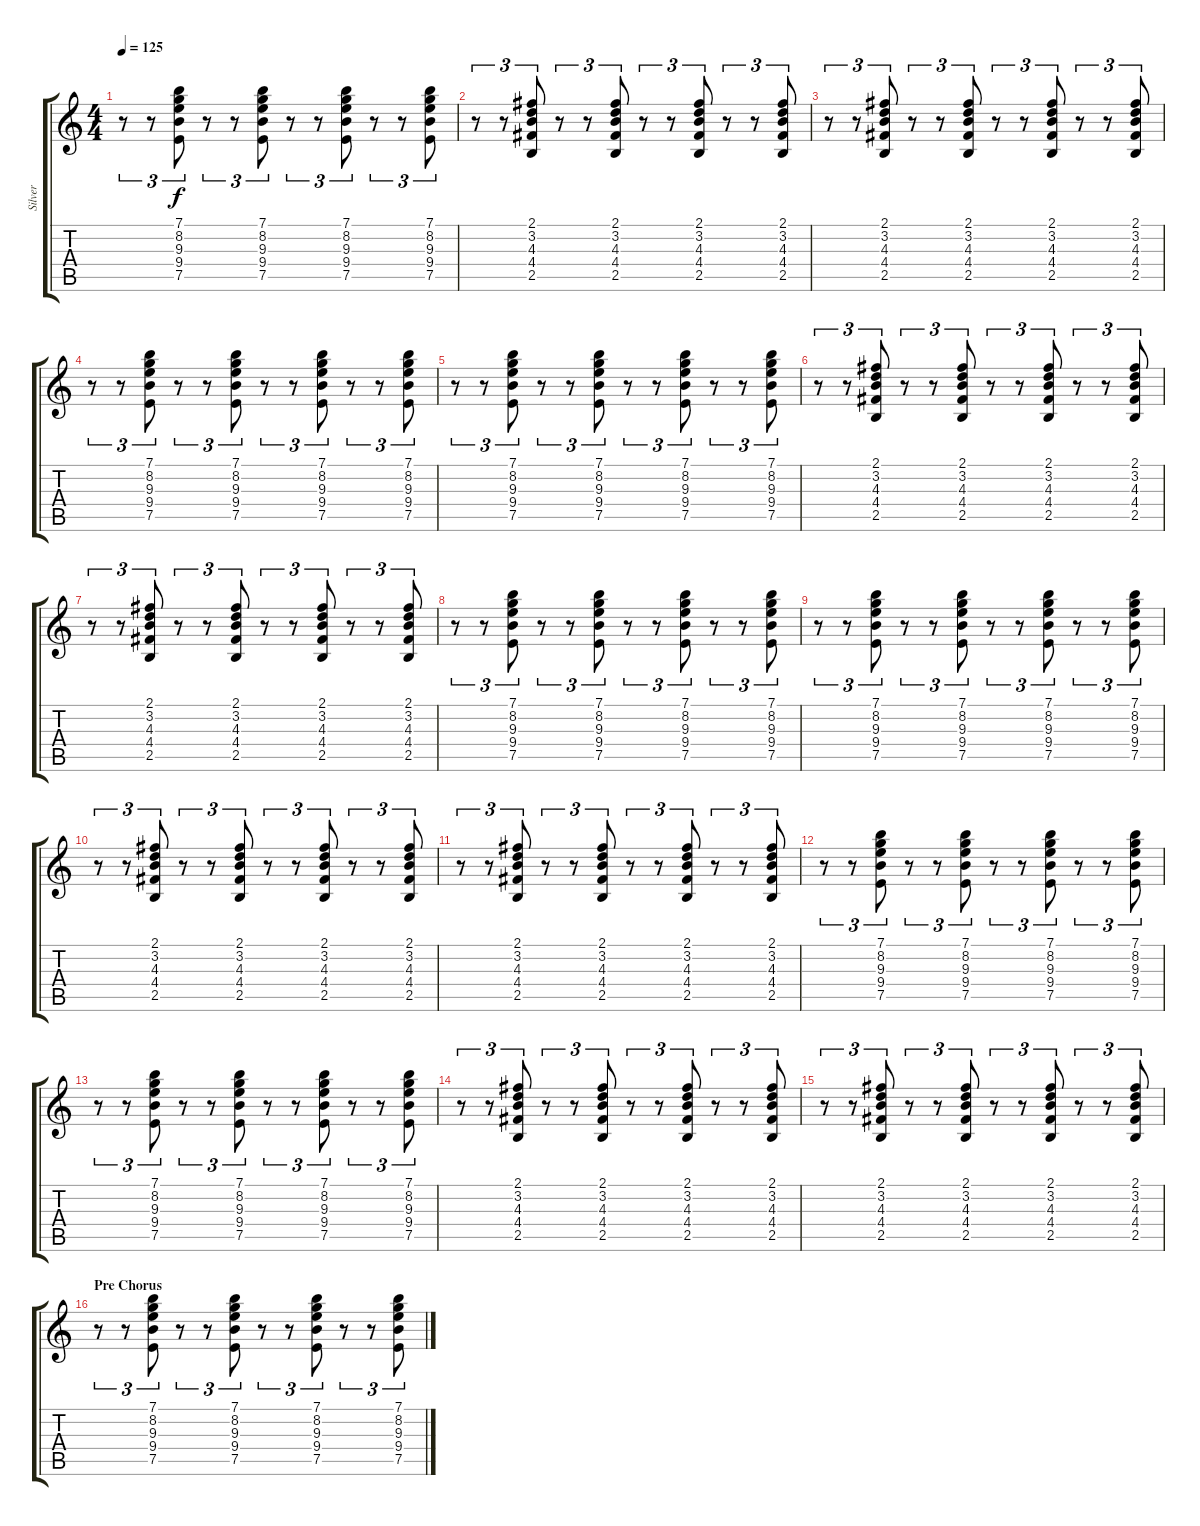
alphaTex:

\track ("Silver" "Silver") {instrument distortionguitar}
\staff {score tabs}
\tuning (E4 B3 G3 D3 A2 E2) {hide}
\ts (4 4)
\tempo 125
\clef g2
\ks c
r.8{tu (3 2) dy f} r.8{tu (3 2)} (7.1 8.2 9.3 9.4 7.5).8{tu (3 2)} r.8{tu (3 2)} r.8{tu (3 2)} (7.1 8.2 9.3 9.4 7.5).8{tu (3 2)} r.8{tu (3 2)} r.8{tu (3 2)} (7.1 8.2 9.3 9.4 7.5).8{tu (3 2)} r.8{tu (3 2)} r.8{tu (3 2)} (7.1 8.2 9.3 9.4 7.5).8{tu (3 2)} |
r.8{tu (3 2)} r.8{tu (3 2)} (2.1 3.2 4.3 4.4 2.5).8{tu (3 2)} r.8{tu (3 2)} r.8{tu (3 2)} (2.1 3.2 4.3 4.4 2.5).8{tu (3 2)} r.8{tu (3 2)} r.8{tu (3 2)} (2.1 3.2 4.3 4.4 2.5).8{tu (3 2)} r.8{tu (3 2)} r.8{tu (3 2)} (2.1 3.2 4.3 4.4 2.5).8{tu (3 2)} |
r.8{tu (3 2)} r.8{tu (3 2)} (2.1 3.2 4.3 4.4 2.5).8{tu (3 2)} r.8{tu (3 2)} r.8{tu (3 2)} (2.1 3.2 4.3 4.4 2.5).8{tu (3 2)} r.8{tu (3 2)} r.8{tu (3 2)} (2.1 3.2 4.3 4.4 2.5).8{tu (3 2)} r.8{tu (3 2)} r.8{tu (3 2)} (2.1 3.2 4.3 4.4 2.5).8{tu (3 2)} |
r.8{tu (3 2)} r.8{tu (3 2)} (7.1 8.2 9.3 9.4 7.5).8{tu (3 2)} r.8{tu (3 2)} r.8{tu (3 2)} (7.1 8.2 9.3 9.4 7.5).8{tu (3 2)} r.8{tu (3 2)} r.8{tu (3 2)} (7.1 8.2 9.3 9.4 7.5).8{tu (3 2)} r.8{tu (3 2)} r.8{tu (3 2)} (7.1 8.2 9.3 9.4 7.5).8{tu (3 2)} |
r.8{tu (3 2)} r.8{tu (3 2)} (7.1 8.2 9.3 9.4 7.5).8{tu (3 2)} r.8{tu (3 2)} r.8{tu (3 2)} (7.1 8.2 9.3 9.4 7.5).8{tu (3 2)} r.8{tu (3 2)} r.8{tu (3 2)} (7.1 8.2 9.3 9.4 7.5).8{tu (3 2)} r.8{tu (3 2)} r.8{tu (3 2)} (7.1 8.2 9.3 9.4 7.5).8{tu (3 2)} |
r.8{tu (3 2)} r.8{tu (3 2)} (2.1 3.2 4.3 4.4 2.5).8{tu (3 2)} r.8{tu (3 2)} r.8{tu (3 2)} (2.1 3.2 4.3 4.4 2.5).8{tu (3 2)} r.8{tu (3 2)} r.8{tu (3 2)} (2.1 3.2 4.3 4.4 2.5).8{tu (3 2)} r.8{tu (3 2)} r.8{tu (3 2)} (2.1 3.2 4.3 4.4 2.5).8{tu (3 2)} |
r.8{tu (3 2)} r.8{tu (3 2)} (2.1 3.2 4.3 4.4 2.5).8{tu (3 2)} r.8{tu (3 2)} r.8{tu (3 2)} (2.1 3.2 4.3 4.4 2.5).8{tu (3 2)} r.8{tu (3 2)} r.8{tu (3 2)} (2.1 3.2 4.3 4.4 2.5).8{tu (3 2)} r.8{tu (3 2)} r.8{tu (3 2)} (2.1 3.2 4.3 4.4 2.5).8{tu (3 2)} |
r.8{tu (3 2)} r.8{tu (3 2)} (7.1 8.2 9.3 9.4 7.5).8{tu (3 2)} r.8{tu (3 2)} r.8{tu (3 2)} (7.1 8.2 9.3 9.4 7.5).8{tu (3 2)} r.8{tu (3 2)} r.8{tu (3 2)} (7.1 8.2 9.3 9.4 7.5).8{tu (3 2)} r.8{tu (3 2)} r.8{tu (3 2)} (7.1 8.2 9.3 9.4 7.5).8{tu (3 2)} |
r.8{tu (3 2)} r.8{tu (3 2)} (7.1 8.2 9.3 9.4 7.5).8{tu (3 2)} r.8{tu (3 2)} r.8{tu (3 2)} (7.1 8.2 9.3 9.4 7.5).8{tu (3 2)} r.8{tu (3 2)} r.8{tu (3 2)} (7.1 8.2 9.3 9.4 7.5).8{tu (3 2)} r.8{tu (3 2)} r.8{tu (3 2)} (7.1 8.2 9.3 9.4 7.5).8{tu (3 2)} |
r.8{tu (3 2)} r.8{tu (3 2)} (2.1 3.2 4.3 4.4 2.5).8{tu (3 2)} r.8{tu (3 2)} r.8{tu (3 2)} (2.1 3.2 4.3 4.4 2.5).8{tu (3 2)} r.8{tu (3 2)} r.8{tu (3 2)} (2.1 3.2 4.3 4.4 2.5).8{tu (3 2)} r.8{tu (3 2)} r.8{tu (3 2)} (2.1 3.2 4.3 4.4 2.5).8{tu (3 2)} |
r.8{tu (3 2)} r.8{tu (3 2)} (2.1 3.2 4.3 4.4 2.5).8{tu (3 2)} r.8{tu (3 2)} r.8{tu (3 2)} (2.1 3.2 4.3 4.4 2.5).8{tu (3 2)} r.8{tu (3 2)} r.8{tu (3 2)} (2.1 3.2 4.3 4.4 2.5).8{tu (3 2)} r.8{tu (3 2)} r.8{tu (3 2)} (2.1 3.2 4.3 4.4 2.5).8{tu (3 2)} |
r.8{tu (3 2)} r.8{tu (3 2)} (7.1 8.2 9.3 9.4 7.5).8{tu (3 2)} r.8{tu (3 2)} r.8{tu (3 2)} (7.1 8.2 9.3 9.4 7.5).8{tu (3 2)} r.8{tu (3 2)} r.8{tu (3 2)} (7.1 8.2 9.3 9.4 7.5).8{tu (3 2)} r.8{tu (3 2)} r.8{tu (3 2)} (7.1 8.2 9.3 9.4 7.5).8{tu (3 2)} |
r.8{tu (3 2)} r.8{tu (3 2)} (7.1 8.2 9.3 9.4 7.5).8{tu (3 2)} r.8{tu (3 2)} r.8{tu (3 2)} (7.1 8.2 9.3 9.4 7.5).8{tu (3 2)} r.8{tu (3 2)} r.8{tu (3 2)} (7.1 8.2 9.3 9.4 7.5).8{tu (3 2)} r.8{tu (3 2)} r.8{tu (3 2)} (7.1 8.2 9.3 9.4 7.5).8{tu (3 2)} |
r.8{tu (3 2)} r.8{tu (3 2)} (2.1 3.2 4.3 4.4 2.5).8{tu (3 2)} r.8{tu (3 2)} r.8{tu (3 2)} (2.1 3.2 4.3 4.4 2.5).8{tu (3 2)} r.8{tu (3 2)} r.8{tu (3 2)} (2.1 3.2 4.3 4.4 2.5).8{tu (3 2)} r.8{tu (3 2)} r.8{tu (3 2)} (2.1 3.2 4.3 4.4 2.5).8{tu (3 2)} |
r.8{tu (3 2)} r.8{tu (3 2)} (2.1 3.2 4.3 4.4 2.5).8{tu (3 2)} r.8{tu (3 2)} r.8{tu (3 2)} (2.1 3.2 4.3 4.4 2.5).8{tu (3 2)} r.8{tu (3 2)} r.8{tu (3 2)} (2.1 3.2 4.3 4.4 2.5).8{tu (3 2)} r.8{tu (3 2)} r.8{tu (3 2)} (2.1 3.2 4.3 4.4 2.5).8{tu (3 2)} |
\section ("" "Pre Chorus")
r.8{tu (3 2)} r.8{tu (3 2)} (7.1 8.2 9.3 9.4 7.5).8{tu (3 2)} r.8{tu (3 2)} r.8{tu (3 2)} (7.1 8.2 9.3 9.4 7.5).8{tu (3 2)} r.8{tu (3 2)} r.8{tu (3 2)} (7.1 8.2 9.3 9.4 7.5).8{tu (3 2)} r.8{tu (3 2)} r.8{tu (3 2)} (7.1 8.2 9.3 9.4 7.5).8{tu (3 2)}
